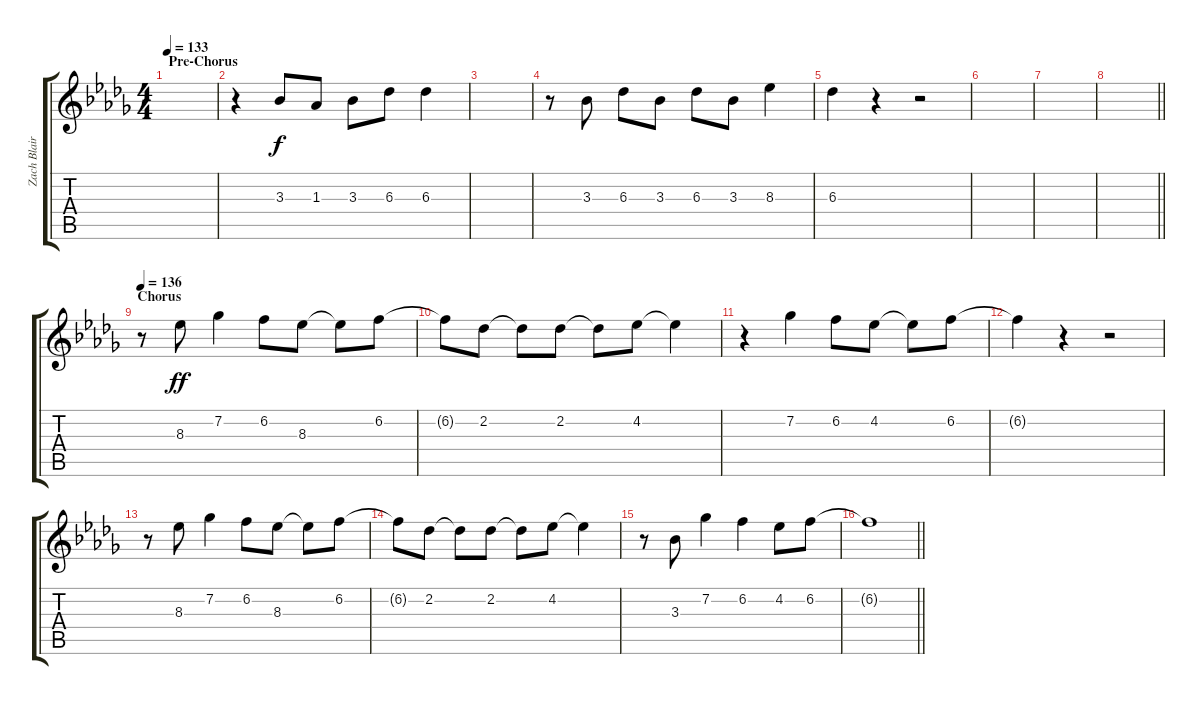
\track ("Zach Blair - Vocals" "Zach Blair") {instrument distortionguitar}
\staff {score tabs}
\tuning (E4 B3 G3 D3 A2 E2) {hide}
\ts (4 4)
\section ("" "Pre-Chorus")
\tempo 133
\clef g2
\ks db
|
r.4 3.3.8 1.3.8 3.3.8 6.3.8 6.3.4 |
|
r.8 3.3.8 6.3.8 3.3.8 6.3.8 3.3.8 8.3.4 |
6.3.4 r.4 r.2 |
|
|
\barLineRight lightlight
|
\section ("" "Chorus")
\tempo 136
r.8 8.3.8{dy ff} 7.2.4 6.2.8 8.3.8 8.3{t}.8 6.2.8 |
6.2{t}.8 2.2.8 2.2{t}.8 2.2.8 2.2{t}.8 4.2.8 4.2{t}.4 |
r.4 7.2.4 6.2.8 4.2.8 4.2{t}.8 6.2.8 |
6.2{t}.4 r.4 r.2 |
r.8 8.3.8 7.2.4 6.2.8 8.3.8 8.3{t}.8 6.2.8 |
6.2{t}.8 2.2.8 2.2{t}.8 2.2.8 2.2{t}.8 4.2.8 4.2{t}.4 |
r.8 3.3.8 7.2.4 6.2.4 4.2.8 6.2.8 |
\barLineRight lightlight
6.2{t}.1
